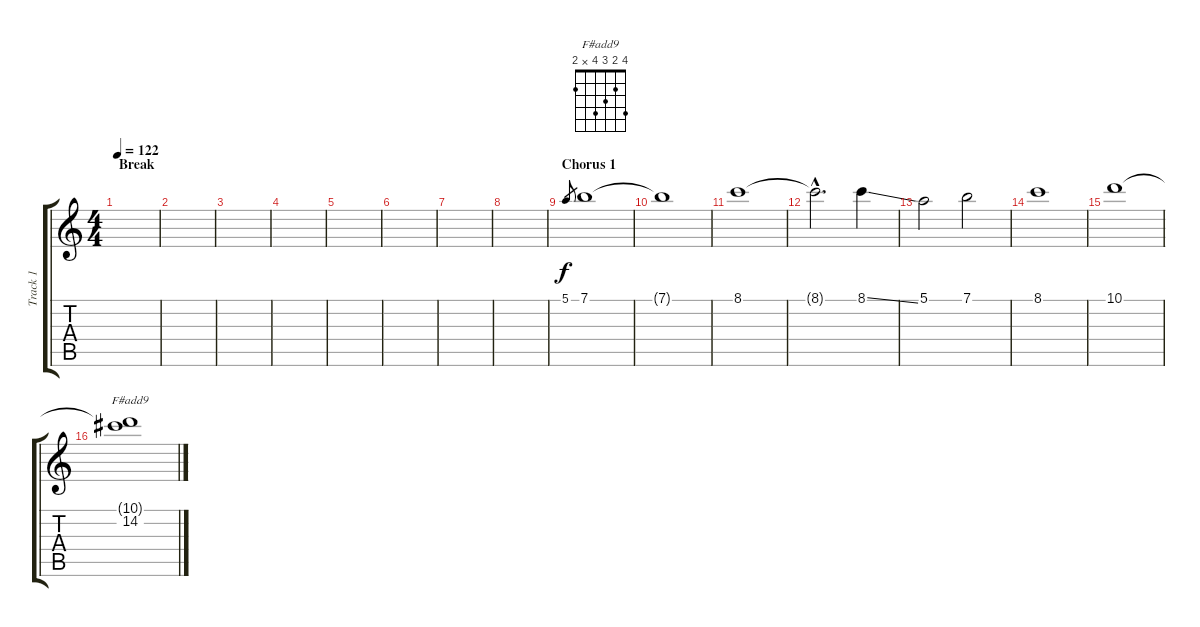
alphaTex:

\track ("Track 1" "Track 1") {instrument electricguitarjazz}
\staff {score tabs}
\tuning (E4 B3 G3 D3 A2 E2) {hide}
\chord ("F#add9" 4 2 3 4 x 2)
\ts (4 4)
\section ("" "Break")
\tempo 122
\clef g2
\ks c
|
|
|
|
|
|
|
|
\section ("" "Chorus 1")
5.1.8{gr} 7.1.1{volume 12 instrument distortionguitar} |
7.1{t}.1 |
8.1.1 |
8.1{hac t}.2{d} 8.1{ss}.4 |
5.1.2 7.1.2 |
8.1.1 |
10.1.1 |
(10.1{t} 14.2).1{ch "F#add9"}
